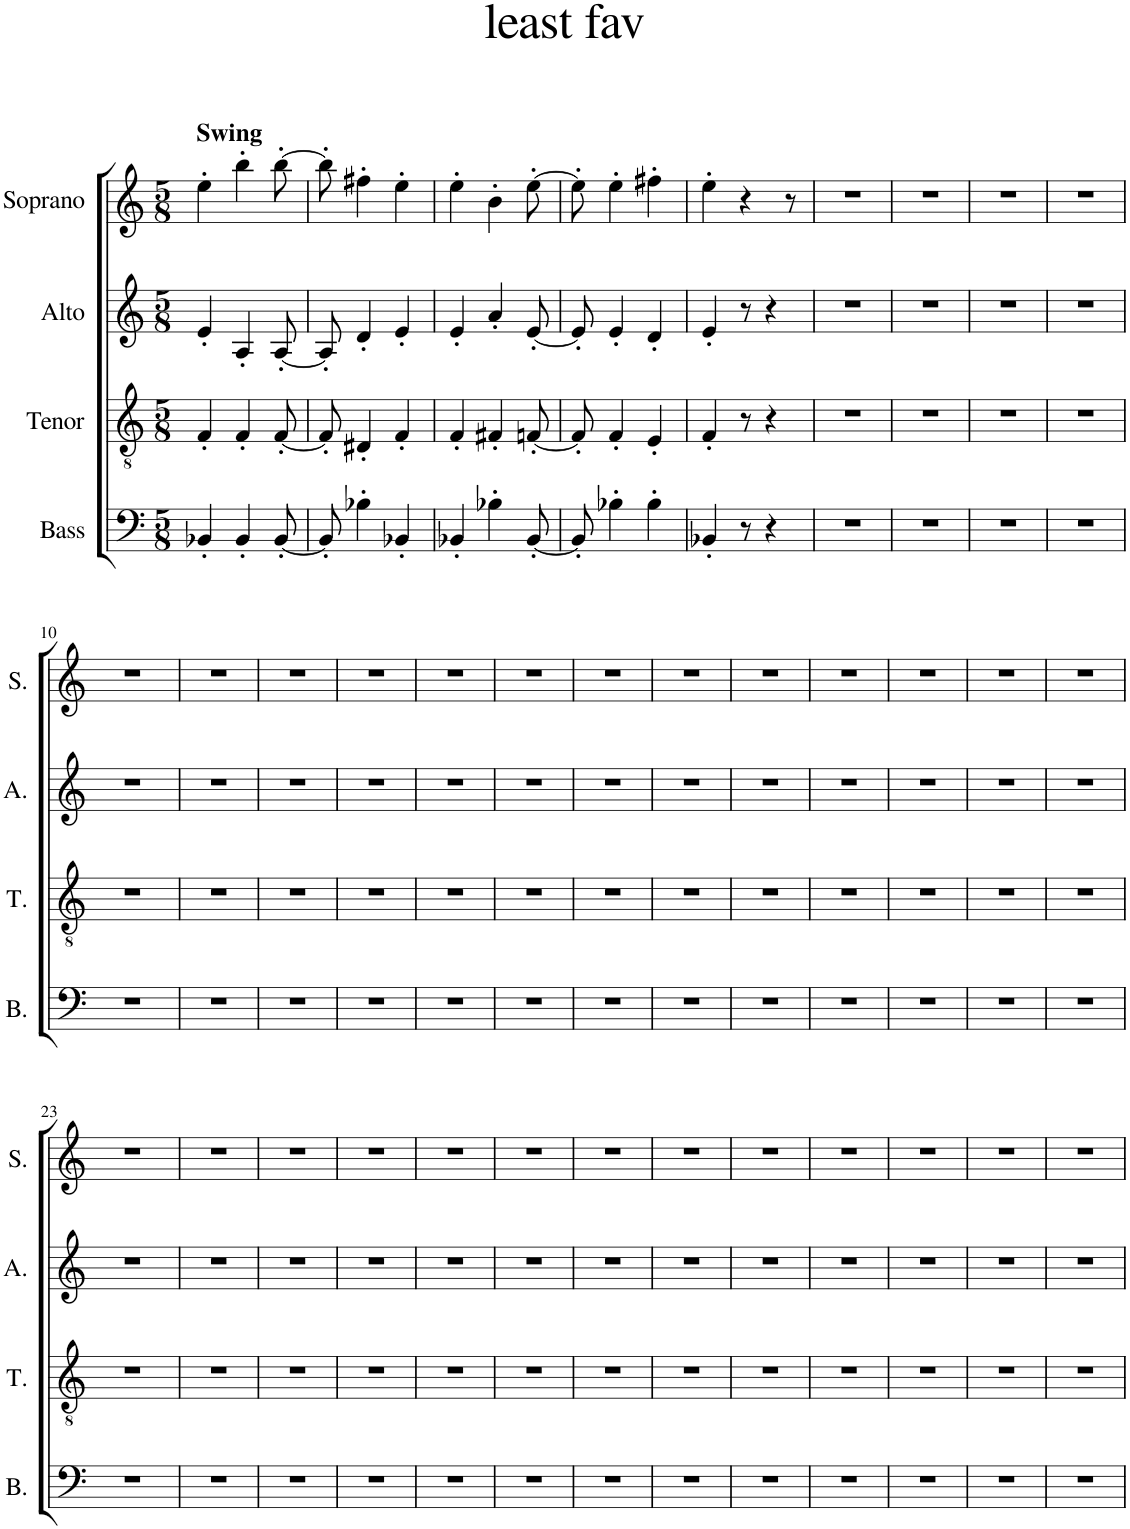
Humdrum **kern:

**kern	**kern	**kern	**kern
*part4	*part3	*part2	*part1
*staff4	*staff3	*staff2	*staff1
*I"Bass	*I"Tenor	*I"Alto	*I"Soprano
*I'B.	*I'T.	*I'A.	*I'S.
*clefF4	*clefGv2	*clefG2	*clefG2
*k[]	*k[]	*k[]	*k[]
*M5/8	*M5/8	*M5/8	*M5/8
=1	=1	=1	=1
!	!	!	!LO:TX:a:B:t=Swing
4BB-X'/	4F'/	4e'/	4ee'\
4BB-'/	4F'/	4A'/	4bb'\
[8BB-'/	[8F'/	[8A'/	[8bb'\
=2	=2	=2	=2
8BB-'/]	8F'/]	8A'/]	8bb'\]
4B-X'\	4D#X'/	4d'/	4ff#X'\
4BB-X'/	4F'/	4e'/	4ee'\
=3	=3	=3	=3
4BB-X'/	4F'/	4e'/	4ee'\
4B-X'\	4F#X'/	4a'/	4b'\
[8BB-'/	[8Fn'/	[8e'/	[8ee'\
=4	=4	=4	=4
8BB-'/]	8F'/]	8e'/]	8ee'\]
4B-X'\	4F'/	4e'/	4ee'\
4B-'\	4E'/	4d'/	4ff#X'\
=5	=5	=5	=5
4BB-X'/	4F'/	4e'/	4ee'\
8r	8r	8r	4r
4r	4r	4r	.
.	.	.	8r
=6	=6	=6	=6
8%5r	8%5r	8%5r	8%5r
=7	=7	=7	=7
8%5r	8%5r	8%5r	8%5r
=8	=8	=8	=8
8%5r	8%5r	8%5r	8%5r
=9	=9	=9	=9
8%5r	8%5r	8%5r	8%5r
!!LO:LB:g=z
=10	=10	=10	=10
8%5r	8%5r	8%5r	8%5r
=11	=11	=11	=11
8%5r	8%5r	8%5r	8%5r
=12	=12	=12	=12
8%5r	8%5r	8%5r	8%5r
=13	=13	=13	=13
8%5r	8%5r	8%5r	8%5r
=14	=14	=14	=14
8%5r	8%5r	8%5r	8%5r
=15	=15	=15	=15
8%5r	8%5r	8%5r	8%5r
=16	=16	=16	=16
8%5r	8%5r	8%5r	8%5r
=17	=17	=17	=17
8%5r	8%5r	8%5r	8%5r
=18	=18	=18	=18
8%5r	8%5r	8%5r	8%5r
=19	=19	=19	=19
8%5r	8%5r	8%5r	8%5r
=20	=20	=20	=20
8%5r	8%5r	8%5r	8%5r
=21	=21	=21	=21
8%5r	8%5r	8%5r	8%5r
=22	=22	=22	=22
8%5r	8%5r	8%5r	8%5r
!!LO:LB:g=z
=23	=23	=23	=23
8%5r	8%5r	8%5r	8%5r
=24	=24	=24	=24
8%5r	8%5r	8%5r	8%5r
=25	=25	=25	=25
8%5r	8%5r	8%5r	8%5r
=26	=26	=26	=26
8%5r	8%5r	8%5r	8%5r
=27	=27	=27	=27
8%5r	8%5r	8%5r	8%5r
=28	=28	=28	=28
8%5r	8%5r	8%5r	8%5r
=29	=29	=29	=29
8%5r	8%5r	8%5r	8%5r
=30	=30	=30	=30
8%5r	8%5r	8%5r	8%5r
=31	=31	=31	=31
8%5r	8%5r	8%5r	8%5r
=32	=32	=32	=32
8%5r	8%5r	8%5r	8%5r
=33	=33	=33	=33
8%5r	8%5r	8%5r	8%5r
=34	=34	=34	=34
8%5r	8%5r	8%5r	8%5r
=35	=35	=35	=35
8%5r	8%5r	8%5r	8%5r
=	=	=	=
*-	*-	*-	*-
